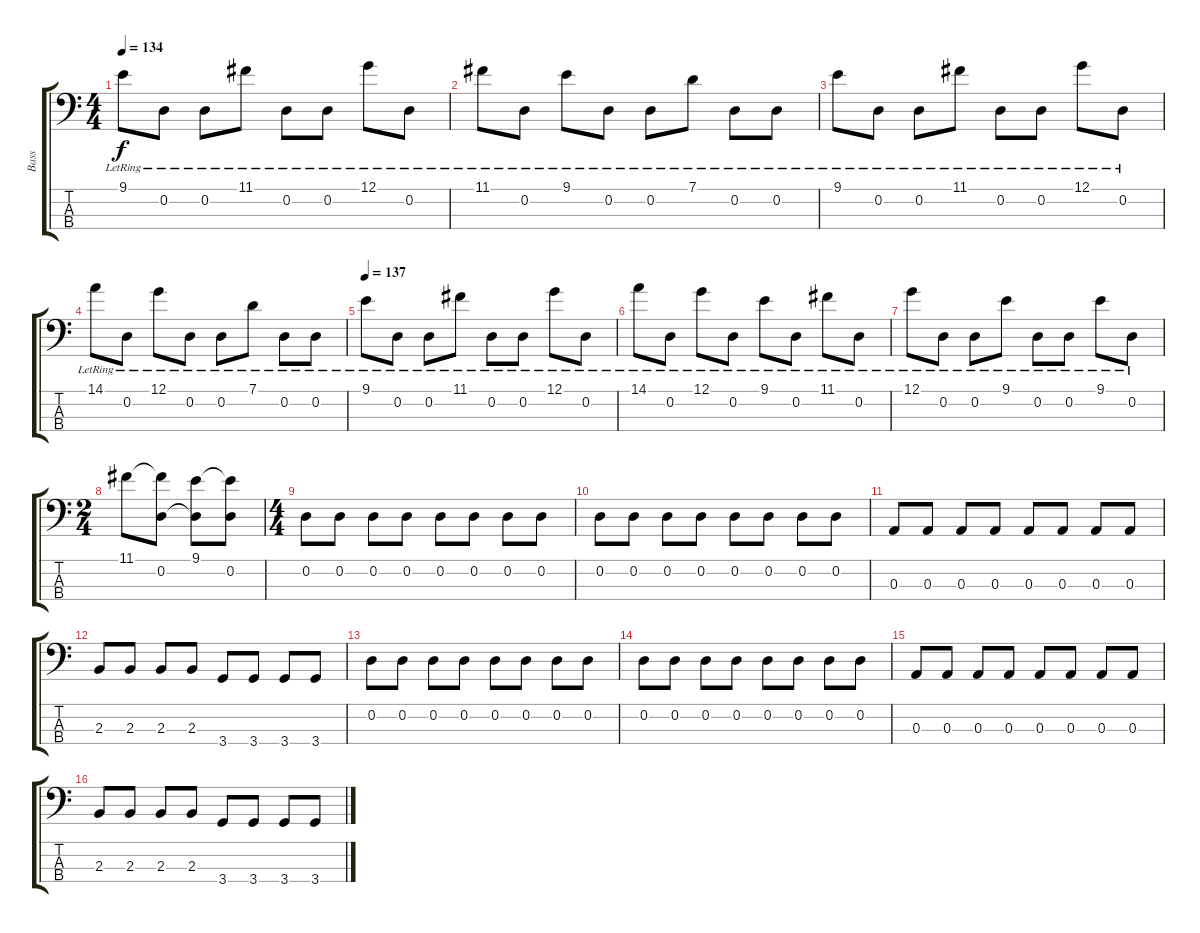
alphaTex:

\track ("Bass" "Bass") {instrument electricbasspick}
\staff {score tabs}
\tuning (G2 D2 A1 E1) {hide}
\ts (4 4)
\tempo 134
\clef f4
\ks c
9.1{lr}.8{dy f} 0.2{lr}.8 0.2{lr}.8 11.1{lr}.8 0.2{lr}.8 0.2{lr}.8 12.1{lr}.8 0.2{lr}.8 |
11.1{lr}.8 0.2{lr}.8 9.1{lr}.8 0.2{lr}.8 0.2{lr}.8 7.1{lr}.8 0.2{lr}.8 0.2{lr}.8 |
9.1{lr}.8 0.2{lr}.8 0.2{lr}.8 11.1{lr}.8 0.2{lr}.8 0.2{lr}.8 12.1{lr}.8 0.2{lr}.8 |
14.1{lr}.8 0.2{lr}.8 12.1{lr}.8 0.2{lr}.8 0.2{lr}.8 7.1{lr}.8 0.2{lr}.8 0.2{lr}.8 |
\tempo 137
9.1{lr}.8 0.2{lr}.8 0.2{lr}.8 11.1{lr}.8 0.2{lr}.8 0.2{lr}.8 12.1{lr}.8 0.2{lr}.8 |
14.1{lr}.8 0.2{lr}.8 12.1{lr}.8 0.2{lr}.8 9.1{lr}.8 0.2{lr}.8 11.1{lr}.8 0.2{lr}.8 |
12.1{lr}.8 0.2{lr}.8 0.2{lr}.8 9.1{lr}.8 0.2{lr}.8 0.2{lr}.8 9.1{lr}.8 0.2{lr}.8 |
\ts (2 4)
11.1.8 (11.1{t} 0.2).8 (9.1 0.2{t}).8 (9.1{t} 0.2).8 |
\ts (4 4)
0.2.8 0.2.8 0.2.8 0.2.8 0.2.8 0.2.8 0.2.8 0.2.8 |
0.2.8 0.2.8 0.2.8 0.2.8 0.2.8 0.2.8 0.2.8 0.2.8 |
0.3.8 0.3.8 0.3.8 0.3.8 0.3.8 0.3.8 0.3.8 0.3.8 |
2.3.8 2.3.8 2.3.8 2.3.8 3.4.8 3.4.8 3.4.8 3.4.8 |
0.2.8 0.2.8 0.2.8 0.2.8 0.2.8 0.2.8 0.2.8 0.2.8 |
0.2.8 0.2.8 0.2.8 0.2.8 0.2.8 0.2.8 0.2.8 0.2.8 |
0.3.8 0.3.8 0.3.8 0.3.8 0.3.8 0.3.8 0.3.8 0.3.8 |
2.3.8 2.3.8 2.3.8 2.3.8 3.4.8 3.4.8 3.4.8 3.4.8
